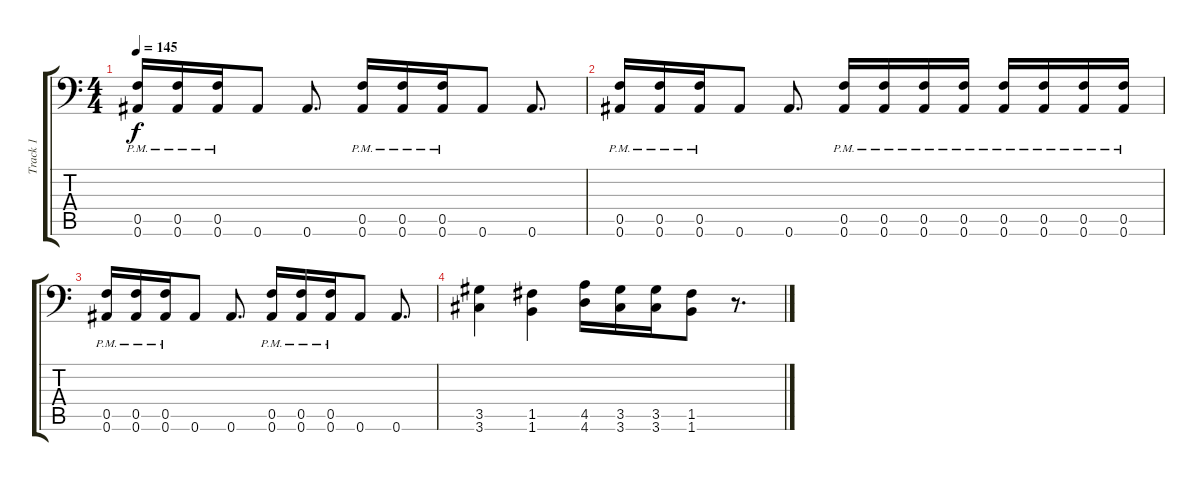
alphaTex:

\track ("Track 1" "Track 1") {instrument distortionguitar}
\staff {score tabs}
\tuning (C4 G3 Eb3 Bb2 F2 Bb1) {hide}
\ts (4 4)
\tempo 145
\clef f4
\ks c
(0.5{pm} 0.6{pm}).16{dy f} (0.5{pm} 0.6{pm}).16 (0.5{pm} 0.6{pm}).16 0.6.8 0.6.8{d} (0.5{pm} 0.6{pm}).16 (0.5{pm} 0.6{pm}).16 (0.5{pm} 0.6{pm}).16 0.6.8 0.6.8{d} |
(0.5{pm} 0.6{pm}).16 (0.5{pm} 0.6{pm}).16 (0.5{pm} 0.6{pm}).16 0.6.8 0.6.8{d} (0.5{pm} 0.6{pm}).16 (0.5{pm} 0.6{pm}).16 (0.5{pm} 0.6{pm}).16 (0.5{pm} 0.6{pm}).16 (0.5{pm} 0.6{pm}).16 (0.5{pm} 0.6{pm}).16 (0.5{pm} 0.6{pm}).16 (0.5{pm} 0.6{pm}).16 |
(0.5{pm} 0.6{pm}).16 (0.5{pm} 0.6{pm}).16 (0.5{pm} 0.6{pm}).16 0.6.8 0.6.8{d} (0.5{pm} 0.6{pm}).16 (0.5{pm} 0.6{pm}).16 (0.5{pm} 0.6{pm}).16 0.6.8 0.6.8{d} |
(3.5 3.6).4 (1.5 1.6).4 (4.5 4.6).16 (3.5 3.6).16 (3.5 3.6).16 (1.5 1.6).8 r.8{d}
